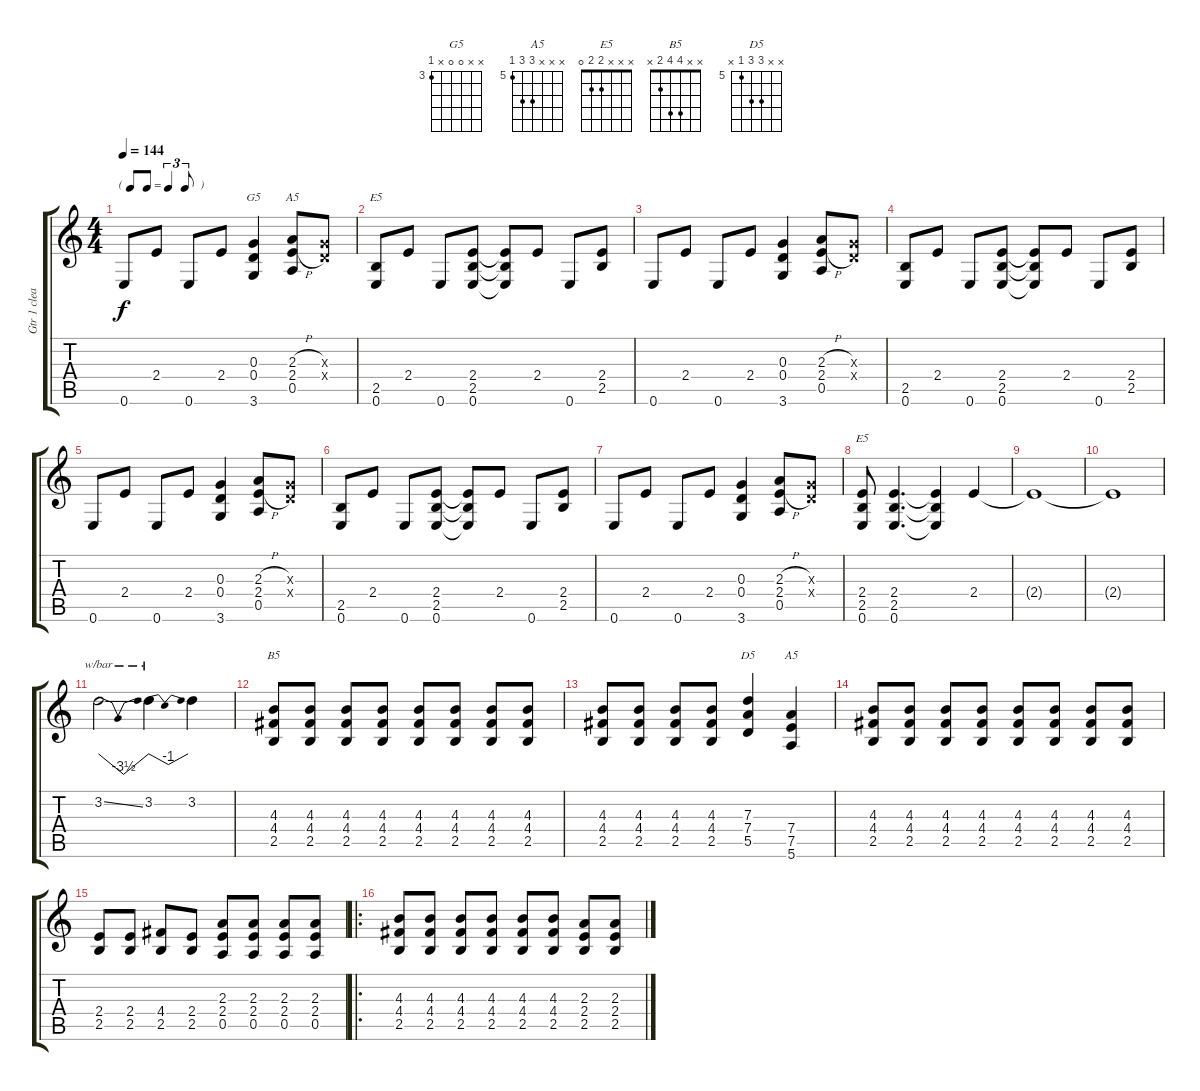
\track ("Gtr 1 clean" "Gtr 1 clea") {instrument electricguitarclean}
\staff {score tabs}
\tuning (E4 B3 G3 D3 A2 E2) {hide}
\chord ("G5" x x 0 0 x 3) {firstfret 3}
\chord ("A5" x x 2 2 0 x)
\chord ("E5" x x x x 2 0)
\chord ("E5" x x x 2 2 0)
\chord ("B5" x x 4 4 2 x)
\chord ("D5" x x 7 7 5 x) {firstfret 5}
\chord ("A5" x x x 7 7 5) {firstfret 5}
\ts (4 4)
\tf triplet8th
\tempo 144
\clef g2
\ks c
0.6.8{dy f} 2.4.8 0.6.8 2.4.8 (0.3 0.4 3.6).4{ch "G5"} (2.3{h} 2.4{h} 0.5).8{ch "A5"} (0.3{x} 0.4{x}).8 |
(2.5 0.6).8{ch "E5"} 2.4.8 0.6.8 (2.4 2.5 0.6).8 (2.4{t} 2.5{t} 0.6{t}).8 2.4.8 0.6.8 (2.4 2.5).8 |
0.6.8 2.4.8 0.6.8 2.4.8 (0.3 0.4 3.6).4 (2.3{h} 2.4{h} 0.5).8 (0.3{x} 0.4{x}).8 |
(2.5 0.6).8 2.4.8 0.6.8 (2.4 2.5 0.6).8 (2.4{t} 2.5{t} 0.6{t}).8 2.4.8 0.6.8 (2.4 2.5).8 |
0.6.8 2.4.8 0.6.8 2.4.8 (0.3 0.4 3.6).4 (2.3{h} 2.4{h} 0.5).8 (0.3{x} 0.4{x}).8 |
(2.5 0.6).8 2.4.8 0.6.8 (2.4 2.5 0.6).8 (2.4{t} 2.5{t} 0.6{t}).8 2.4.8 0.6.8 (2.4 2.5).8 |
0.6.8 2.4.8 0.6.8 2.4.8 (0.3 0.4 3.6).4 (2.3{h} 2.4{h} 0.5).8 (0.3{x} 0.4{x}).8 |
(2.4 2.5 0.6).8{ch "E5"} (2.4 2.5 0.6).4{d} (2.4{t} 2.5{t} 0.6{t}).4 2.4.4 |
2.4{t}.1 |
2.4{t}.1 |
3.2{ss}.2{tbe (dip default 0 0 30 -14 60 0)} 3.2.4{tbe (dip default 0 0 30 -4 60 0)} 3.2.4 |
(4.3 4.4 2.5).8{ch "B5"} (4.3 4.4 2.5).8 (4.3 4.4 2.5).8 (4.3 4.4 2.5).8 (4.3 4.4 2.5).8 (4.3 4.4 2.5).8 (4.3 4.4 2.5).8 (4.3 4.4 2.5).8 |
(4.3 4.4 2.5).8 (4.3 4.4 2.5).8 (4.3 4.4 2.5).8 (4.3 4.4 2.5).8 (7.3 7.4 5.5).4{ch "D5"} (7.4 7.5 5.6).4{ch "A5"} |
(4.3 4.4 2.5).8 (4.3 4.4 2.5).8 (4.3 4.4 2.5).8 (4.3 4.4 2.5).8 (4.3 4.4 2.5).8 (4.3 4.4 2.5).8 (4.3 4.4 2.5).8 (4.3 4.4 2.5).8 |
(2.4 2.5).8 (2.4 2.5).8 (4.4 2.5).8 (2.4 2.5).8 (2.3 2.4 0.5).8 (2.3 2.4 0.5).8 (2.3 2.4 0.5).8 (2.3 2.4 0.5).8 |
\ro
(4.3 4.4 2.5).8 (4.3 4.4 2.5).8 (4.3 4.4 2.5).8 (4.3 4.4 2.5).8 (4.3 4.4 2.5).8 (4.3 4.4 2.5).8 (2.3 2.4 2.5).8 (2.3 2.4 2.5).8
